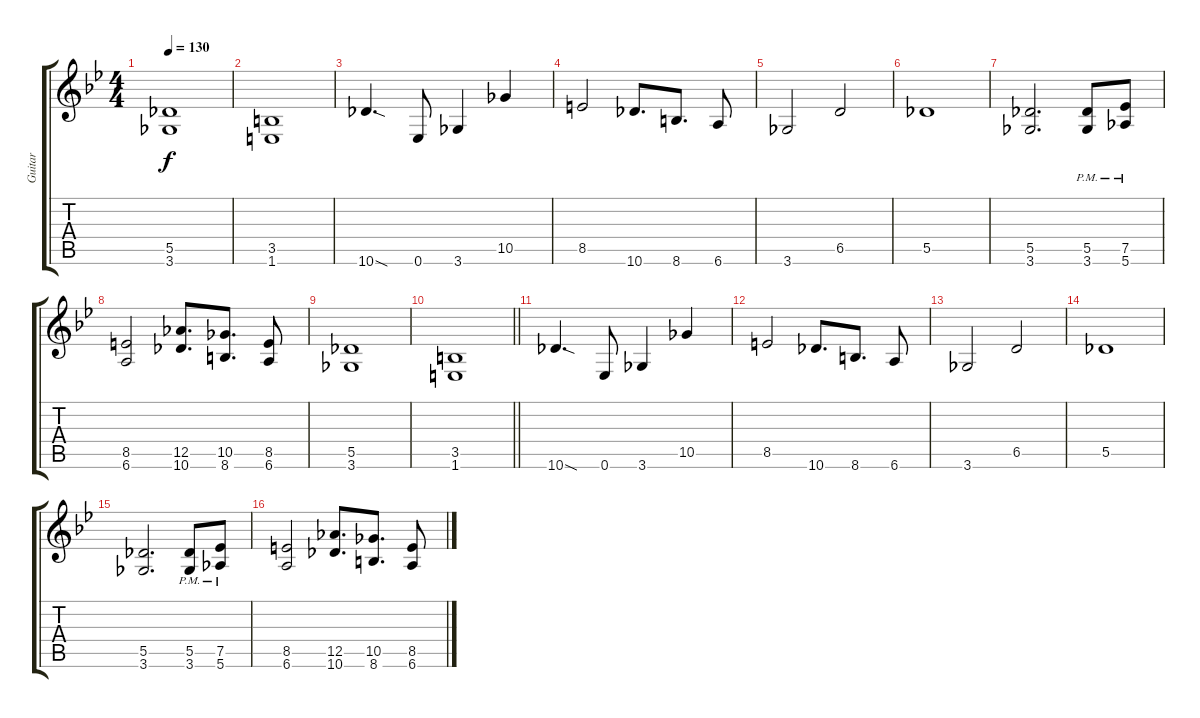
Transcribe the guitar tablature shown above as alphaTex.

\track ("Guitar" "Guitar") {instrument distortionguitar}
\staff {score tabs}
\tuning (Eb4 Bb3 Gb3 Db3 Ab2 Eb2) {hide}
\ts (4 4)
\tempo 130
\clef g2
\ks bb
(5.5 3.6).1{dy f} |
(3.5 1.6).1 |
10.6{sod}.4{d} 0.6.8 3.6.4 10.5.4 |
8.5.2 10.6.8{d} 8.6.8{d} 6.6.8 |
3.6.2 6.5.2 |
5.5.1 |
(5.5 3.6).2{d} (5.5{pm} 3.6{pm}).8 (7.5{pm} 5.6{pm}).8 |
(8.5 6.6).2 (12.5 10.6).8{d} (10.5 8.6).8{d} (8.5 6.6).8 |
(5.5 3.6).1 |
\barLineRight lightlight
(3.5 1.6).1 |
10.6{sod}.4{d} 0.6.8 3.6.4 10.5.4 |
8.5.2 10.6.8{d} 8.6.8{d} 6.6.8 |
3.6.2 6.5.2 |
5.5.1 |
(5.5 3.6).2{d} (5.5{pm} 3.6{pm}).8 (7.5{pm} 5.6{pm}).8 |
(8.5 6.6).2 (12.5 10.6).8{d} (10.5 8.6).8{d} (8.5 6.6).8
